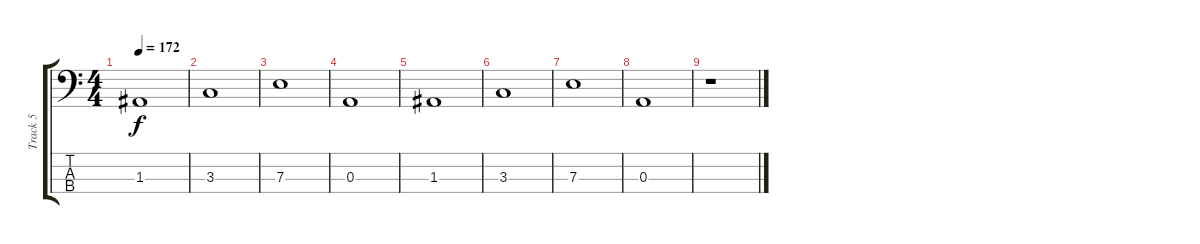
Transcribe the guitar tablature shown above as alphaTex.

\track ("Track 5" "Track 5") {instrument electricbassfinger}
\staff {score tabs}
\tuning (G2 D2 A1 E1) {hide}
\ts (4 4)
\tempo 172
\clef f4
\ks c
1.3.1{dy f} |
3.3.1 |
7.3.1 |
0.3.1 |
1.3.1 |
3.3.1 |
7.3.1 |
0.3.1 |
r.1
